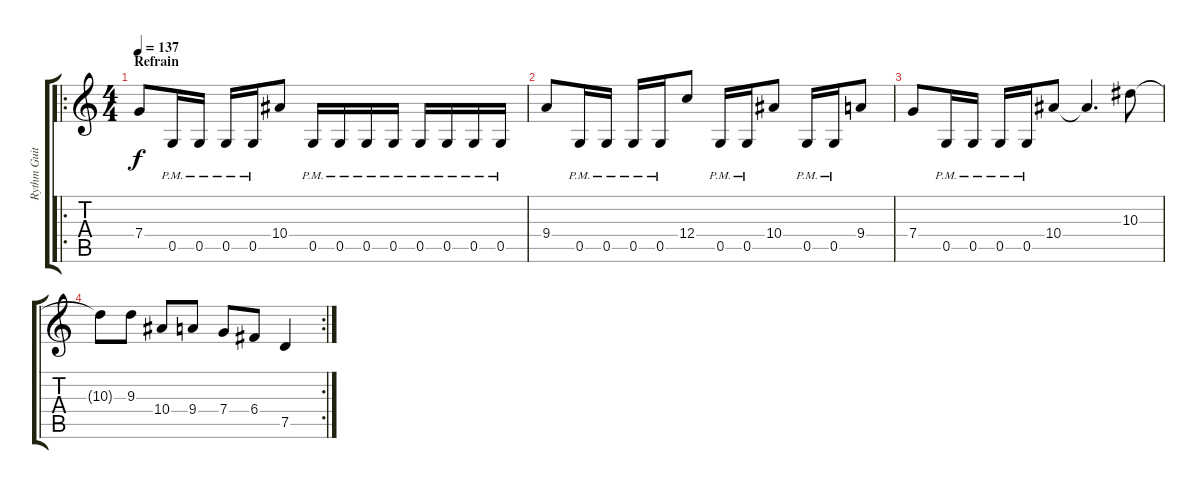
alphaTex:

\track ("Rythm Guitar" "Rythm Guit") {instrument distortionguitar}
\staff {score tabs}
\tuning (D4 A3 F3 C3 G2 D2) {hide}
\ro
\ts (4 4)
\section ("" "Refrain")
\tempo 137
\clef g2
\ks c
7.4.8{dy f} 0.5{pm}.16 0.5{pm}.16 0.5{pm}.16 0.5{pm}.16 10.4.8 0.5{pm}.16 0.5{pm}.16 0.5{pm}.16 0.5{pm}.16 0.5{pm}.16 0.5{pm}.16 0.5{pm}.16 0.5{pm}.16 |
9.4.8 0.5{pm}.16 0.5{pm}.16 0.5{pm}.16 0.5{pm}.16 12.4.8 0.5{pm}.16 0.5{pm}.16 10.4.8 0.5{pm}.16 0.5{pm}.16 9.4.8 |
7.4.8 0.5{pm}.16 0.5{pm}.16 0.5{pm}.16 0.5{pm}.16 10.4.8 10.4{t}.4{d} 10.3.8 |
\rc 2
10.3{t}.8 9.3.8 10.4.8 9.4.8 7.4.8 6.4.8 7.5.4
